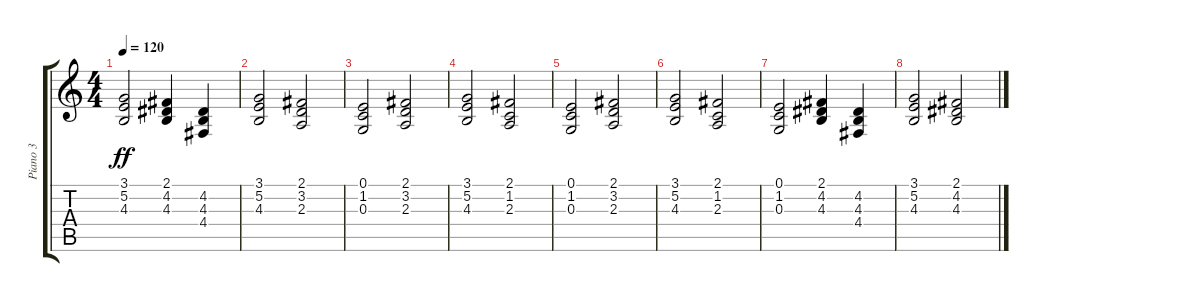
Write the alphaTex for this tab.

\track ("Piano 3" "Piano 3") {instrument synthstrings2}
\staff {score tabs}
\tuning (E4 B3 G3 D3 A2 E2) {hide}
\ts (4 4)
\tempo 120
\clef g2
\ks c
(3.1 5.2 4.3).2{dy ff} (2.1 4.2 4.3).4 (4.2 4.3 4.4).4 |
(3.1 5.2 4.3).2 (2.1 3.2 2.3).2 |
(0.1 1.2 0.3).2 (2.1 3.2 2.3).2 |
(3.1 5.2 4.3).2 (2.1 1.2 2.3).2 |
(0.1 1.2 0.3).2 (2.1 3.2 2.3).2 |
(3.1 5.2 4.3).2 (2.1 1.2 2.3).2 |
(0.1 1.2 0.3).2 (2.1 4.2 4.3).4 (4.2 4.3 4.4).4 |
(3.1 5.2 4.3).2 (2.1 4.2 4.3).2
